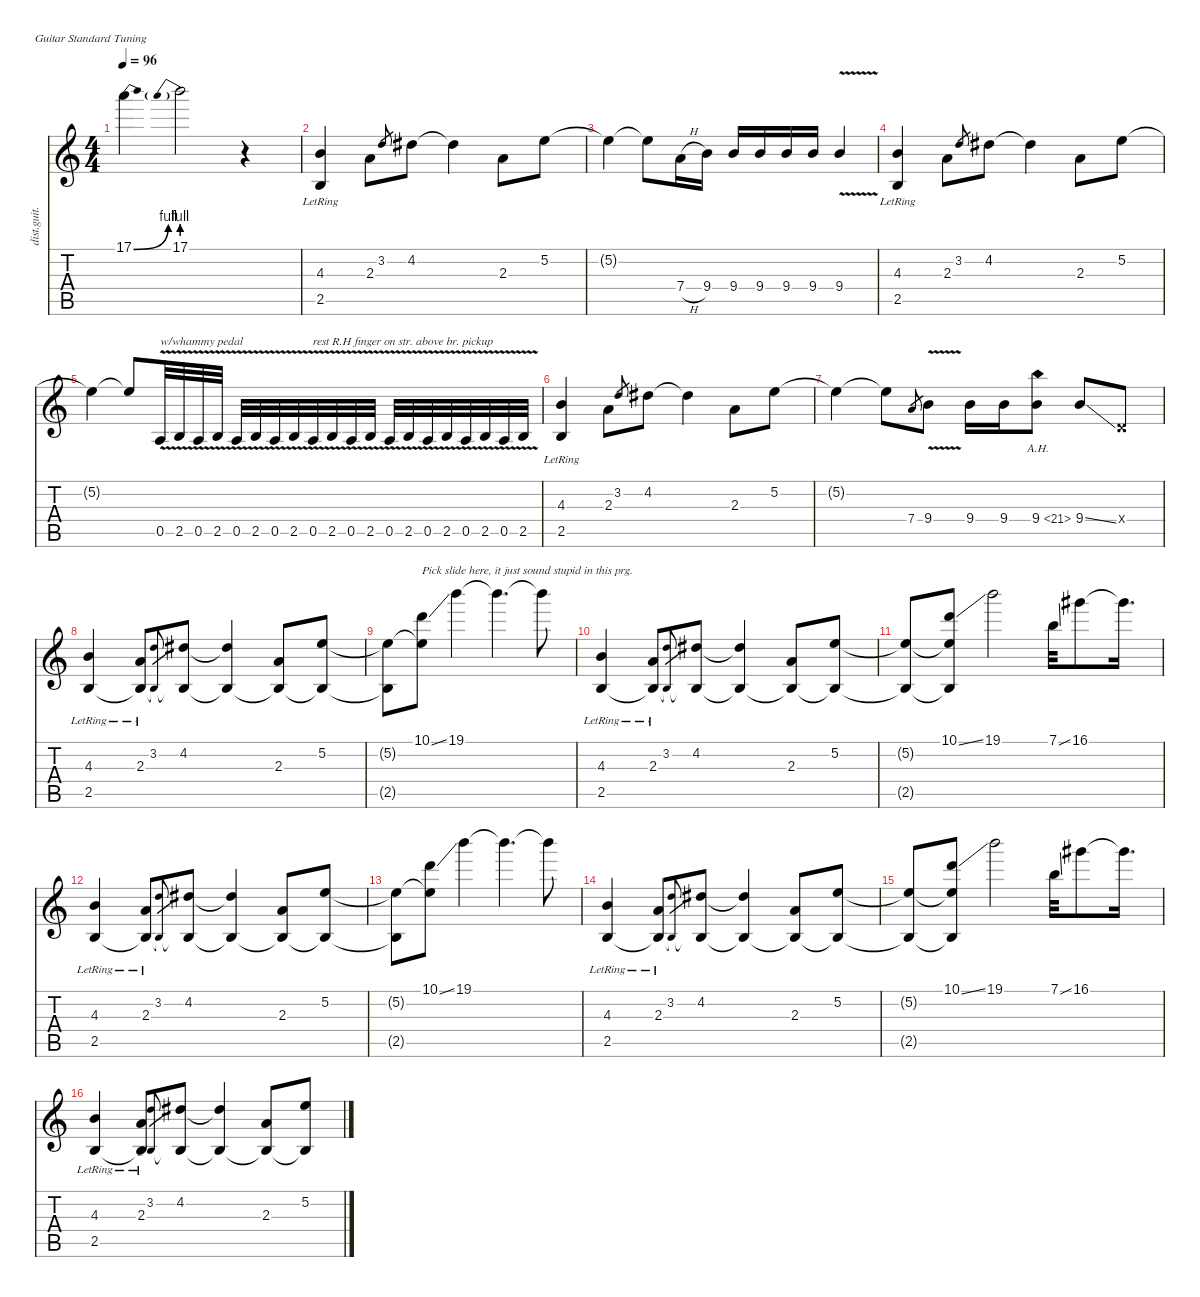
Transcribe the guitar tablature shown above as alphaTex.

\defaultSystemsLayout 4
\hideDynamics
\bracketExtendMode nobrackets
\otherSystemsTrackNameOrientation horizontal
\track ("Lead" "dist.guit.") {instrument distortionguitar}
\staff {score tabs}
\tuning (E4 B3 G3 D3 A2 E2)
\ts (4 4)
\tempo 96
\clef g2
\ks c
17.1{be (bend 0 0 30 4)}.4{dy f beam Down} 17.1{be (prebend 0 4 60 4)}.2{beam Down} r.4{beam Down} |
(4.3{lr} 2.5{lr}).4{beam Up} 2.3.8{beam Down} 3.2.8{gr dy mf beam Up} 4.2{acc #}.8{dy f beam Down} 4.2{t acc #}.4{beam Down} 2.3.8{beam Down} 5.2.8{beam Down} |
5.2{t}.4{beam Down} 5.2{t}.8{beam Down} 7.4{h}.16{beam Down} 9.4.16{beam Down} 9.4.16{beam Up} 9.4.16{beam Up} 9.4.16{beam Up} 9.4.16{beam Up} 9.4{v}.4{beam Up} |
(4.3{lr} 2.5{lr}).4{beam Up} 2.3.8{beam Down} 3.2.8{gr dy mf beam Up} 4.2{acc #}.8{dy f beam Down} 4.2{t acc #}.4{beam Down} 2.3.8{beam Down} 5.2.8{beam Down} |
5.2{t}.4{beam Down} 5.2{t}.8{beam Up} 0.5{v}.32{txt "w/whammy pedal" beam Up} 2.5{v}.32{beam Up} 0.5{v}.32{beam Up} 2.5{v}.32{beam Up} 0.5{v}.32{beam Up} 2.5{v}.32{beam Up} 0.5{v}.32{beam Up} 2.5{v}.32{beam Up} 0.5{v}.32{txt "rest R.H finger on str. above br. pickup" beam Up} 2.5{v}.32{beam Up} 0.5{v}.32{beam Up} 2.5{v}.32{beam Up} 0.5{v}.32{beam Up} 2.5{v}.32{beam Up} 0.5{v}.32{beam Up} 2.5{v}.32{beam Up} 0.5{v}.32{beam Up} 2.5{v}.32{beam Up} 0.5{v}.32{beam Up} 2.5{v}.32{beam Up} |
(4.3{lr} 2.5{lr}).4{beam Up} 2.3.8{beam Down} 3.2.8{gr dy mf beam Up} 4.2{acc #}.8{dy f beam Down} 4.2{t acc #}.4{beam Down} 2.3.8{beam Down} 5.2.8{beam Down} |
5.2{t}.4{beam Down} 5.2{t}.8{beam Down} 7.4.8{gr dy mf beam Up} 9.4{v}.8{dy f beam Down} 9.4.16{beam Down} 9.4.16{beam Down} 9.4{ah 12}.8{beam Down} 9.4{ss}.8{beam Up} 0.4{x}.8{beam Up} |
(4.3{lr} 2.5{lr}).4{beam Up} (2.3 2.5{lr t}).8{beam Up} (3.2 2.5{t}).8{gr dy mf beam Up} (4.2{acc #} 2.5{t}).8{dy f beam Up} (4.2{t acc #} 2.5{t}).4{beam Up} (2.3 2.5{t}).8{beam Up} (5.2 2.5{t}).8{beam Up} |
(5.2{t} 2.5{t}).8{beam Down} (10.1{ss} 5.2{t}).8{txt "Pick slide here, it just sound stupid in this prg." beam Down} 19.1.4{beam Down} 19.1{t}.4{d beam Down} 19.1{t}.8{beam Down} |
(4.3{lr} 2.5{lr}).4{beam Up} (2.3 2.5{lr t}).8{beam Up} (3.2 2.5{t}).8{gr dy mf beam Up} (4.2{acc #} 2.5{t}).8{dy f beam Up} (4.2{t acc #} 2.5{t}).4{beam Up} (2.3 2.5{t}).8{beam Up} (5.2 2.5{t}).8{beam Up} |
(5.2{t} 2.5{t}).8{beam Up} (10.1{ss} 5.2{t} 2.5{t}).8{beam Up} 19.1.2{beam Down} 7.1{ss}.32{beam Down} 16.1{acc #}.8{beam Down} 16.1{t acc #}.16{d beam Down} |
(4.3{lr} 2.5{lr}).4{beam Up} (2.3 2.5{lr t}).8{beam Up} (3.2 2.5{t}).8{gr dy mf beam Up} (4.2{acc #} 2.5{t}).8{dy f beam Up} (4.2{t acc #} 2.5{t}).4{beam Up} (2.3 2.5{t}).8{beam Up} (5.2 2.5{t}).8{beam Up} |
(5.2{t} 2.5{t}).8{beam Down} (10.1{ss} 5.2{t}).8{beam Down} 19.1.4{beam Down} 19.1{t}.4{d beam Down} 19.1{t}.8{beam Down} |
(4.3{lr} 2.5{lr}).4{beam Up} (2.3 2.5{lr t}).8{beam Up} (3.2 2.5{t}).8{gr dy mf beam Up} (4.2{acc #} 2.5{t}).8{dy f beam Up} (4.2{t acc #} 2.5{t}).4{beam Up} (2.3 2.5{t}).8{beam Up} (5.2 2.5{t}).8{beam Up} |
(5.2{t} 2.5{t}).8{beam Up} (10.1{ss} 5.2{t} 2.5{t}).8{beam Up} 19.1.2{beam Down} 7.1{ss}.32{beam Down} 16.1{acc #}.8{beam Down} 16.1{t acc #}.16{d beam Down} |
(4.3{lr} 2.5{lr}).4{beam Up} (2.3 2.5{lr t}).8{beam Up} (3.2 2.5{t}).8{gr dy mf beam Up} (4.2{acc #} 2.5{t}).8{dy f beam Up} (4.2{t acc #} 2.5{t}).4{beam Up} (2.3 2.5{t}).8{beam Up} (5.2 2.5{t}).8{beam Up}
